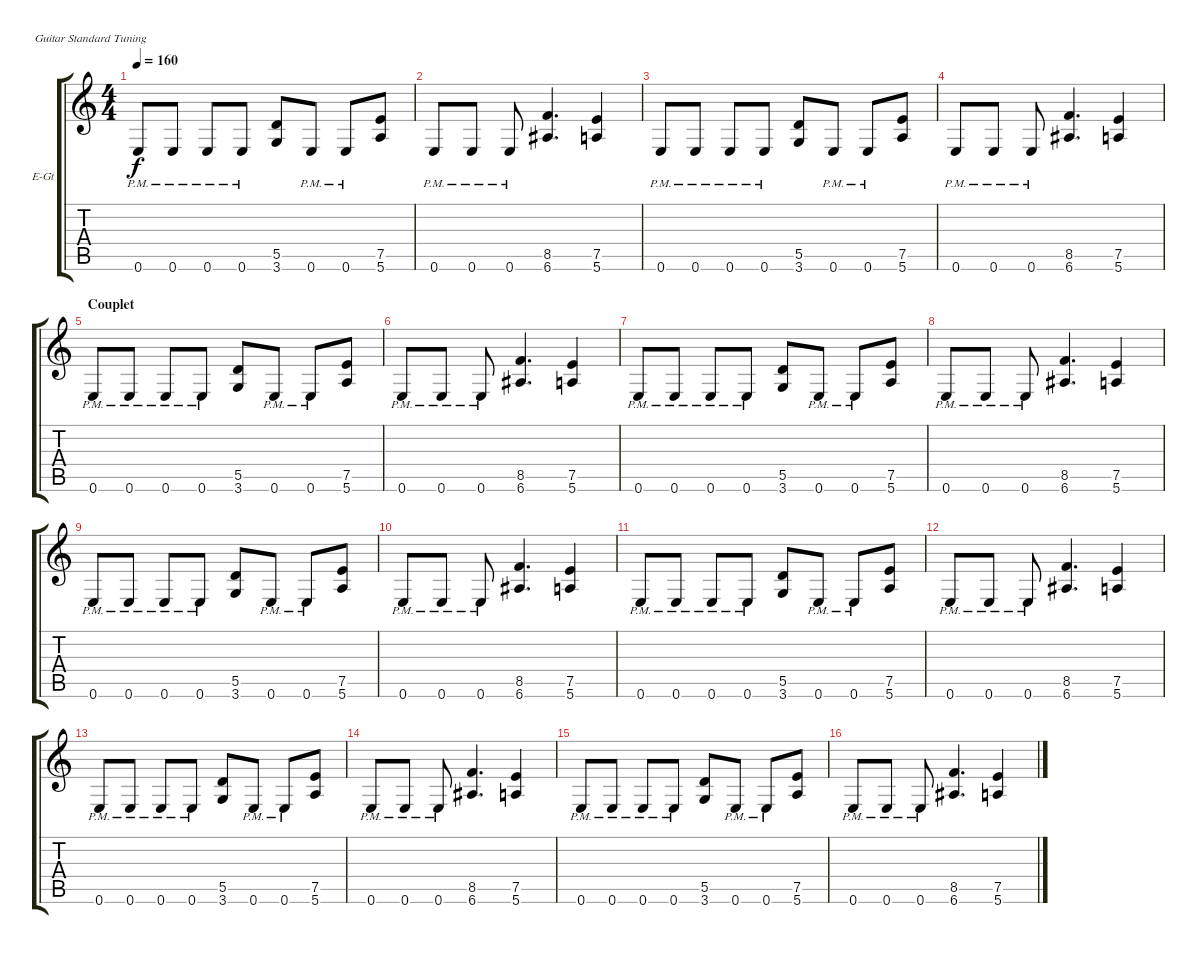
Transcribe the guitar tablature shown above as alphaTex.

\bracketExtendMode groupsimilarinstruments
\firstSystemTrackNameOrientation horizontal
\otherSystemsTrackNameOrientation horizontal
\track ("Guitar 2" "E-Gt") {instrument distortionguitar}
\staff {score tabs}
\tuning (E4 B3 G3 D3 A2 E2)
\ts (4 4)
\tempo 160
\clef g2
\ks c
0.6{pm}.8{dy f} 0.6{pm}.8 0.6{pm}.8 0.6{pm}.8 (5.5 3.6).8 0.6{pm}.8 0.6{pm}.8 (7.5 5.6).8 |
0.6{pm}.8 0.6{pm}.8 0.6{pm}.8 (8.5 6.6).4{d} (7.5 5.6).4 |
0.6{pm}.8 0.6{pm}.8 0.6{pm}.8 0.6{pm}.8 (5.5 3.6).8 0.6{pm}.8 0.6{pm}.8 (7.5 5.6).8 |
0.6{pm}.8 0.6{pm}.8 0.6{pm}.8 (8.5 6.6).4{d} (7.5 5.6).4 |
\section ("" "Couplet")
0.6{pm}.8 0.6{pm}.8 0.6{pm}.8 0.6{pm}.8 (5.5 3.6).8 0.6{pm}.8 0.6{pm}.8 (7.5 5.6).8 |
0.6{pm}.8 0.6{pm}.8 0.6{pm}.8 (8.5 6.6).4{d} (7.5 5.6).4 |
0.6{pm}.8 0.6{pm}.8 0.6{pm}.8 0.6{pm}.8 (5.5 3.6).8 0.6{pm}.8 0.6{pm}.8 (7.5 5.6).8 |
0.6{pm}.8 0.6{pm}.8 0.6{pm}.8 (8.5 6.6).4{d} (7.5 5.6).4 |
0.6{pm}.8 0.6{pm}.8 0.6{pm}.8 0.6{pm}.8 (5.5 3.6).8 0.6{pm}.8 0.6{pm}.8 (7.5 5.6).8 |
0.6{pm}.8 0.6{pm}.8 0.6{pm}.8 (8.5 6.6).4{d} (7.5 5.6).4 |
0.6{pm}.8 0.6{pm}.8 0.6{pm}.8 0.6{pm}.8 (5.5 3.6).8 0.6{pm}.8 0.6{pm}.8 (7.5 5.6).8 |
0.6{pm}.8 0.6{pm}.8 0.6{pm}.8 (8.5 6.6).4{d} (7.5 5.6).4 |
0.6{pm}.8 0.6{pm}.8 0.6{pm}.8 0.6{pm}.8 (5.5 3.6).8 0.6{pm}.8 0.6{pm}.8 (7.5 5.6).8 |
0.6{pm}.8 0.6{pm}.8 0.6{pm}.8 (8.5 6.6).4{d} (7.5 5.6).4 |
0.6{pm}.8 0.6{pm}.8 0.6{pm}.8 0.6{pm}.8 (5.5 3.6).8 0.6{pm}.8 0.6{pm}.8 (7.5 5.6).8 |
0.6{pm}.8 0.6{pm}.8 0.6{pm}.8 (8.5 6.6).4{d} (7.5 5.6).4
